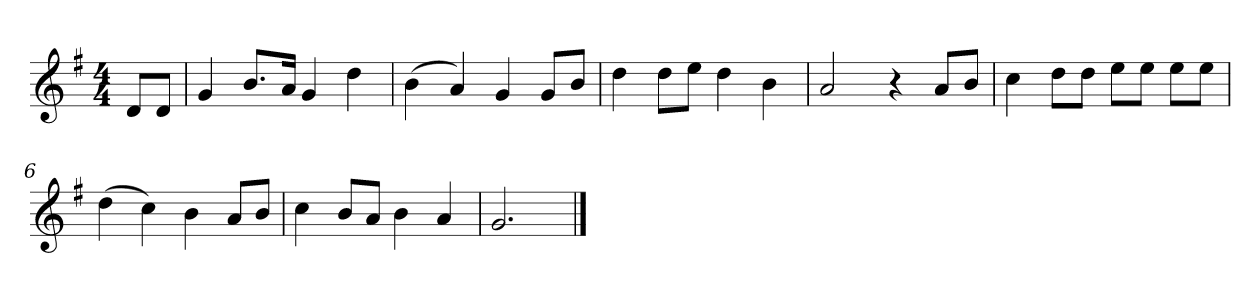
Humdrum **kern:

**kern
*part1
*staff1
*k[f#]
*M4/4
*MM120
=
8dL
8dJ
=1
4g
8.bL
16aJk
4g
4dd
=2
(4b
4a)
4g
8gL
8bJ
=3
4dd
8ddL
8eeJ
4dd
4b
=4
2a
4r
8aL
8bJ
=5
4cc
8ddL
8ddJ
8eeL
8eeJ
8eeL
8eeJ
=6
(4dd
4cc)
4b
8aL
8bJ
=7
4cc
8bL
8aJ
4b
4a
=8
2.g
==
*-
